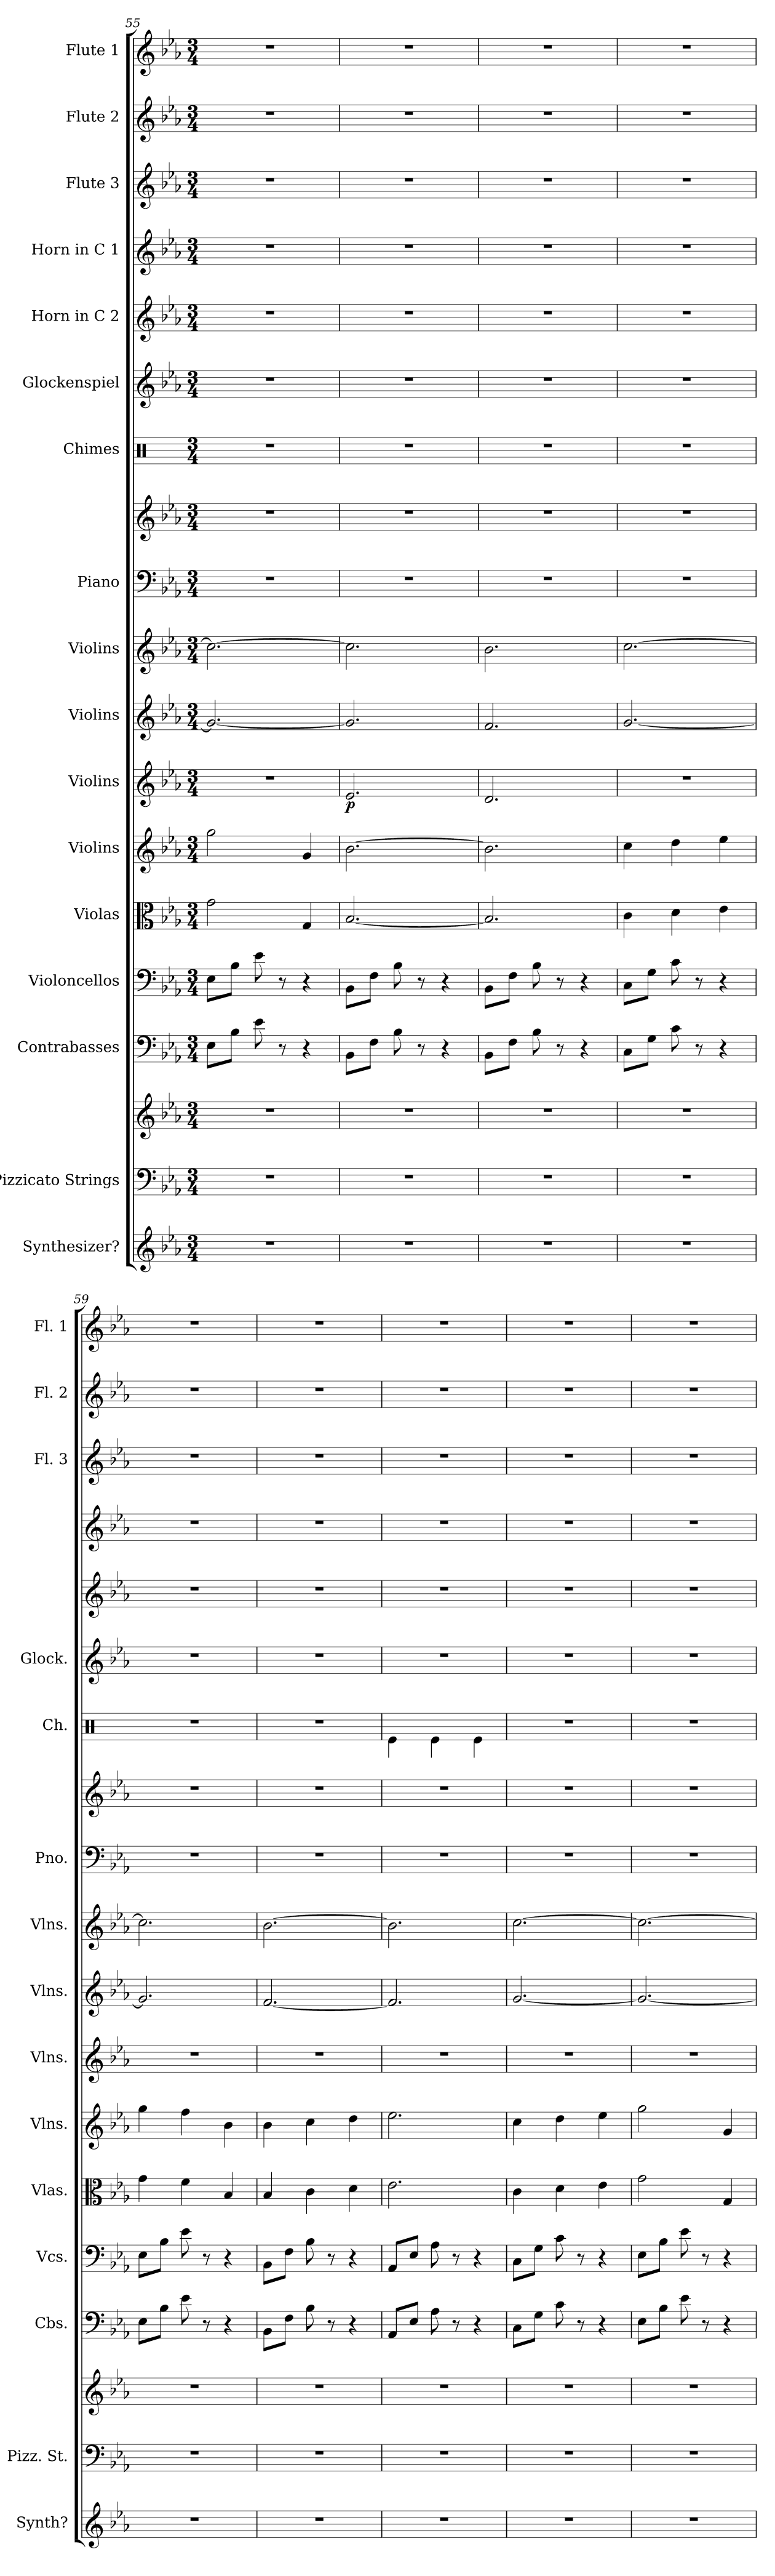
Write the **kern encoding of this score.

**kern	**kern	**kern	**kern	**kern	**kern	**kern	**kern	**dynam	**kern	**kern	**kern	**kern	**kern	**kern	**kern	**kern	**kern	**kern	**kern
*part17	*part16	*part16	*part15	*part14	*part13	*part12	*part11	*part11	*part10	*part9	*part8	*part8	*part7	*part6	*part5	*part4	*part3	*part2	*part1
*staff19	*staff18	*staff17	*staff16	*staff15	*staff14	*staff13	*staff12	*staff12	*staff11	*staff10	*staff9	*staff8	*staff7	*staff6	*staff5	*staff4	*staff3	*staff2	*staff1
*I"Synthesizer?	*I"Pizzicato Strings	*	*I"Contrabasses	*I"Violoncellos	*I"Violas	*I"Violins	*I"Violins	*	*I"Violins	*I"Violins	*I"Piano	*	*I"Chimes	*I"Glockenspiel	*I"Horn in C 2	*I"Horn in C 1	*I"Flute 3	*I"Flute 2	*I"Flute 1
*I'Synth?	*I'Pizz. St.	*	*I'Cbs.	*I'Vcs.	*I'Vlas.	*I'Vlns.	*I'Vlns.	*	*I'Vlns.	*I'Vlns.	*I'Pno.	*	*I'Ch.	*I'Glock.	*	*	*I'Fl. 3	*I'Fl. 2	*I'Fl. 1
*clefG2	*clefF4	*clefG2	*clefF4	*clefF4	*clefC3	*clefG2	*clefG2	*	*clefG2	*clefG2	*clefF4	*clefG2	*clefX	*clefG2	*clefG2	*clefG2	*clefG2	*clefG2	*clefG2
*	*	*	*ITrd7c12	*	*	*	*	*	*	*	*	*	*	*ITrd-14c-24	*ITrd7c12	*ITrd7c12	*	*	*
*k[b-e-a-]	*k[b-e-a-]	*k[b-e-a-]	*k[b-e-a-]	*k[b-e-a-]	*k[b-e-a-]	*k[b-e-a-]	*k[b-e-a-]	*	*k[b-e-a-]	*k[b-e-a-]	*k[b-e-a-]	*k[b-e-a-]	*k[]	*k[b-e-a-]	*k[b-e-a-]	*k[b-e-a-]	*k[b-e-a-]	*k[b-e-a-]	*k[b-e-a-]
*M3/4	*M3/4	*M3/4	*M3/4	*M3/4	*M3/4	*M3/4	*M3/4	*	*M3/4	*M3/4	*M3/4	*M3/4	*M3/4	*M3/4	*M3/4	*M3/4	*M3/4	*M3/4	*M3/4
=55	=55	=55	=55	=55	=55	=55	=55	=55	=55	=55	=55	=55	=55	=55	=55	=55	=55	=55	=55
2.r	2.r	2.r	8EE-\L	8E-\L	2g\	2gg\	2.r	.	2.g/_	2.cc\_	2.r	2.r	2.r	2.r	2.r	2.r	2.r	2.r	2.r
.	.	.	8BB-\J	8B-\J	.	.	.	.	.	.	.	.	.	.	.	.	.	.	.
.	.	.	8E-\	8e-\	.	.	.	.	.	.	.	.	.	.	.	.	.	.	.
.	.	.	8r	8r	.	.	.	.	.	.	.	.	.	.	.	.	.	.	.
.	.	.	4r	4r	4G/	4g/	.	.	.	.	.	.	.	.	.	.	.	.	.
=56	=56	=56	=56	=56	=56	=56	=56	=56	=56	=56	=56	=56	=56	=56	=56	=56	=56	=56	=56
!	!	!	!	!	!	!	!	!LO:DY:b	!	!	!	!	!	!	!	!	!	!	!
2.r	2.r	2.r	8BBB-\L	8BB-\L	[2.B-/	[2.b-\	2.e-/	p	2.g/]	2.cc\]	2.r	2.r	2.r	2.r	2.r	2.r	2.r	2.r	2.r
.	.	.	8FF\J	8F\J	.	.	.	.	.	.	.	.	.	.	.	.	.	.	.
.	.	.	8BB-\	8B-\	.	.	.	.	.	.	.	.	.	.	.	.	.	.	.
.	.	.	8r	8r	.	.	.	.	.	.	.	.	.	.	.	.	.	.	.
.	.	.	4r	4r	.	.	.	.	.	.	.	.	.	.	.	.	.	.	.
=57	=57	=57	=57	=57	=57	=57	=57	=57	=57	=57	=57	=57	=57	=57	=57	=57	=57	=57	=57
2.r	2.r	2.r	8BBB-\L	8BB-\L	2.B-/]	2.b-\]	2.d/	.	2.f/	2.b-\	2.r	2.r	2.r	2.r	2.r	2.r	2.r	2.r	2.r
.	.	.	8FF\J	8F\J	.	.	.	.	.	.	.	.	.	.	.	.	.	.	.
.	.	.	8BB-\	8B-\	.	.	.	.	.	.	.	.	.	.	.	.	.	.	.
.	.	.	8r	8r	.	.	.	.	.	.	.	.	.	.	.	.	.	.	.
.	.	.	4r	4r	.	.	.	.	.	.	.	.	.	.	.	.	.	.	.
!!LO:LB:g=z
=58	=58	=58	=58	=58	=58	=58	=58	=58	=58	=58	=58	=58	=58	=58	=58	=58	=58	=58	=58
2.r	2.r	2.r	8CC\L	8C\L	4c\	4cc\	2.r	.	[2.g/	[2.cc\	2.r	2.r	2.r	2.r	2.r	2.r	2.r	2.r	2.r
.	.	.	8GG\J	8G\J	.	.	.	.	.	.	.	.	.	.	.	.	.	.	.
.	.	.	8C\	8c\	4d\	4dd\	.	.	.	.	.	.	.	.	.	.	.	.	.
.	.	.	8r	8r	.	.	.	.	.	.	.	.	.	.	.	.	.	.	.
.	.	.	4r	4r	4e-\	4ee-\	.	.	.	.	.	.	.	.	.	.	.	.	.
=59	=59	=59	=59	=59	=59	=59	=59	=59	=59	=59	=59	=59	=59	=59	=59	=59	=59	=59	=59
2.r	2.r	2.r	8EE-\L	8E-\L	4g\	4gg\	2.r	.	2.g/]	2.cc\]	2.r	2.r	2.r	2.r	2.r	2.r	2.r	2.r	2.r
.	.	.	8BB-\J	8B-\J	.	.	.	.	.	.	.	.	.	.	.	.	.	.	.
.	.	.	8E-\	8e-\	4f\	4ff\	.	.	.	.	.	.	.	.	.	.	.	.	.
.	.	.	8r	8r	.	.	.	.	.	.	.	.	.	.	.	.	.	.	.
.	.	.	4r	4r	4B-/	4b-\	.	.	.	.	.	.	.	.	.	.	.	.	.
=60	=60	=60	=60	=60	=60	=60	=60	=60	=60	=60	=60	=60	=60	=60	=60	=60	=60	=60	=60
2.r	2.r	2.r	8BBB-\L	8BB-\L	4B-/	4b-\	2.r	.	[2.f/	[2.b-\	2.r	2.r	2.r	2.r	2.r	2.r	2.r	2.r	2.r
.	.	.	8FF\J	8F\J	.	.	.	.	.	.	.	.	.	.	.	.	.	.	.
.	.	.	8BB-\	8B-\	4c\	4cc\	.	.	.	.	.	.	.	.	.	.	.	.	.
.	.	.	8r	8r	.	.	.	.	.	.	.	.	.	.	.	.	.	.	.
.	.	.	4r	4r	4d\	4dd\	.	.	.	.	.	.	.	.	.	.	.	.	.
=61	=61	=61	=61	=61	=61	=61	=61	=61	=61	=61	=61	=61	=61	=61	=61	=61	=61	=61	=61
2.r	2.r	2.r	8AAA-/L	8AA-/L	2.e-\	2.ee-\	2.r	.	2.f/]	2.b-\]	2.r	2.r	4Re\	2.r	2.r	2.r	2.r	2.r	2.r
.	.	.	8EE-/J	8E-/J	.	.	.	.	.	.	.	.	.	.	.	.	.	.	.
.	.	.	8AA-\	8A-\	.	.	.	.	.	.	.	.	4Re\	.	.	.	.	.	.
.	.	.	8r	8r	.	.	.	.	.	.	.	.	.	.	.	.	.	.	.
.	.	.	4r	4r	.	.	.	.	.	.	.	.	4Re\	.	.	.	.	.	.
!!LO:PB:g=z
=62	=62	=62	=62	=62	=62	=62	=62	=62	=62	=62	=62	=62	=62	=62	=62	=62	=62	=62	=62
2.r	2.r	2.r	8CC\L	8C\L	4c\	4cc\	2.r	.	[2.g/	[2.cc\	2.r	2.r	2.r	2.r	2.r	2.r	2.r	2.r	2.r
.	.	.	8GG\J	8G\J	.	.	.	.	.	.	.	.	.	.	.	.	.	.	.
.	.	.	8C\	8c\	4d\	4dd\	.	.	.	.	.	.	.	.	.	.	.	.	.
.	.	.	8r	8r	.	.	.	.	.	.	.	.	.	.	.	.	.	.	.
.	.	.	4r	4r	4e-\	4ee-\	.	.	.	.	.	.	.	.	.	.	.	.	.
=63	=63	=63	=63	=63	=63	=63	=63	=63	=63	=63	=63	=63	=63	=63	=63	=63	=63	=63	=63
2.r	2.r	2.r	8EE-\L	8E-\L	2g\	2gg\	2.r	.	2.g/_	2.cc\_	2.r	2.r	2.r	2.r	2.r	2.r	2.r	2.r	2.r
.	.	.	8BB-\J	8B-\J	.	.	.	.	.	.	.	.	.	.	.	.	.	.	.
.	.	.	8E-\	8e-\	.	.	.	.	.	.	.	.	.	.	.	.	.	.	.
.	.	.	8r	8r	.	.	.	.	.	.	.	.	.	.	.	.	.	.	.
.	.	.	4r	4r	4G/	4g/	.	.	.	.	.	.	.	.	.	.	.	.	.
=	=	=	=	=	=	=	=	=	=	=	=	=	=	=	=	=	=	=	=
*-	*-	*-	*-	*-	*-	*-	*-	*-	*-	*-	*-	*-	*-	*-	*-	*-	*-	*-	*-
